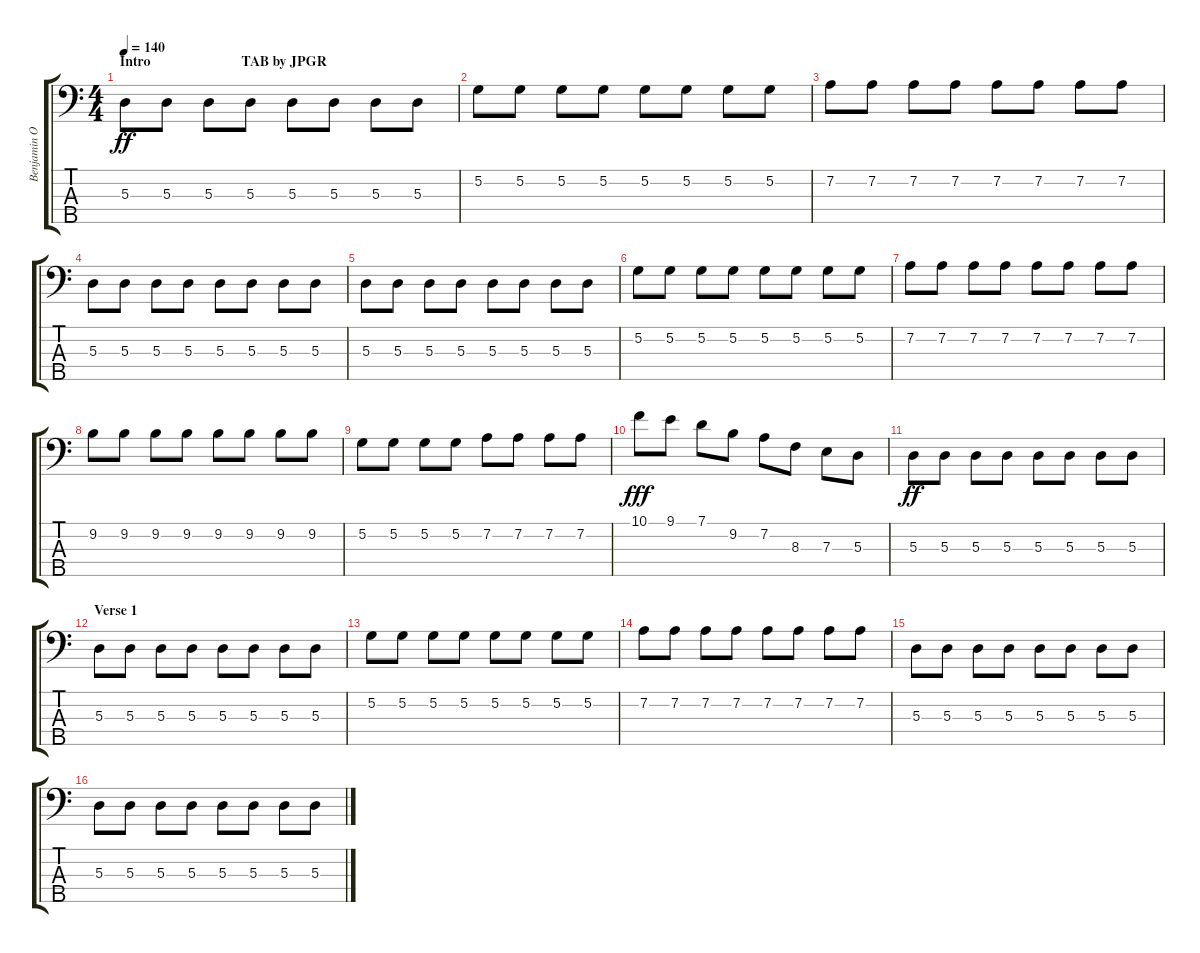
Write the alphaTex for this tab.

\track ("Benjamin Orr" "Benjamin O") {instrument electricbasspick}
\staff {score tabs}
\tuning (G2 D2 A1 E1 B0) {hide}
\ts (4 4)
\section ("" "Intro                          TAB by JPGR")
\tempo 140
\clef f4
\ks c
5.3.8{dy ff instrument electricbasspick} 5.3.8 5.3.8 5.3.8 5.3.8 5.3.8 5.3.8 5.3.8 |
5.2.8 5.2.8 5.2.8 5.2.8 5.2.8 5.2.8 5.2.8 5.2.8 |
7.2.8 7.2.8 7.2.8 7.2.8 7.2.8 7.2.8 7.2.8 7.2.8 |
5.3.8 5.3.8 5.3.8 5.3.8 5.3.8 5.3.8 5.3.8 5.3.8 |
5.3.8 5.3.8 5.3.8 5.3.8 5.3.8 5.3.8 5.3.8 5.3.8 |
5.2.8 5.2.8 5.2.8 5.2.8 5.2.8 5.2.8 5.2.8 5.2.8 |
7.2.8 7.2.8 7.2.8 7.2.8 7.2.8 7.2.8 7.2.8 7.2.8 |
9.2.8 9.2.8 9.2.8 9.2.8 9.2.8 9.2.8 9.2.8 9.2.8 |
5.2.8 5.2.8 5.2.8 5.2.8 7.2.8 7.2.8 7.2.8 7.2.8 |
10.1.8{dy fff volume 16} 9.1.8 7.1.8 9.2.8 7.2.8 8.3.8 7.3.8 5.3.8 |
5.3.8{dy ff volume 13} 5.3.8 5.3.8 5.3.8 5.3.8 5.3.8 5.3.8 5.3.8 |
\section ("" "Verse 1")
5.3.8 5.3.8 5.3.8 5.3.8 5.3.8 5.3.8 5.3.8 5.3.8 |
5.2.8 5.2.8 5.2.8 5.2.8 5.2.8 5.2.8 5.2.8 5.2.8 |
7.2.8 7.2.8 7.2.8 7.2.8 7.2.8 7.2.8 7.2.8 7.2.8 |
5.3.8 5.3.8 5.3.8 5.3.8 5.3.8 5.3.8 5.3.8 5.3.8 |
5.3.8 5.3.8 5.3.8 5.3.8 5.3.8 5.3.8 5.3.8 5.3.8
